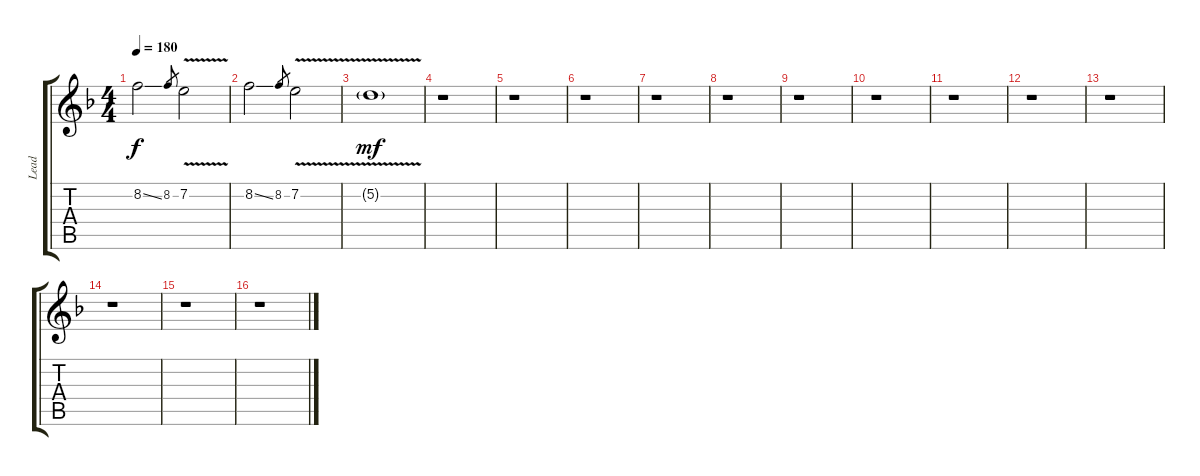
\track ("Lead" "Lead") {instrument distortionguitar}
\staff {score tabs}
\tuning (D4 A3 F3 C3 G2 D2) {hide}
\ts (4 4)
\tempo 180
\clef g2
\ks dminor
8.2{ss}.2{dy f} 8.2.8{gr} 7.2{v}.2 |
8.2{ss}.2 8.2.8{gr} 7.2{v}.2 |
5.2{v g}.1{dy mf} |
r.1 |
r.1 |
r.1 |
r.1 |
r.1 |
r.1 |
r.1 |
r.1 |
r.1 |
r.1 |
r.1 |
r.1 |
r.1
